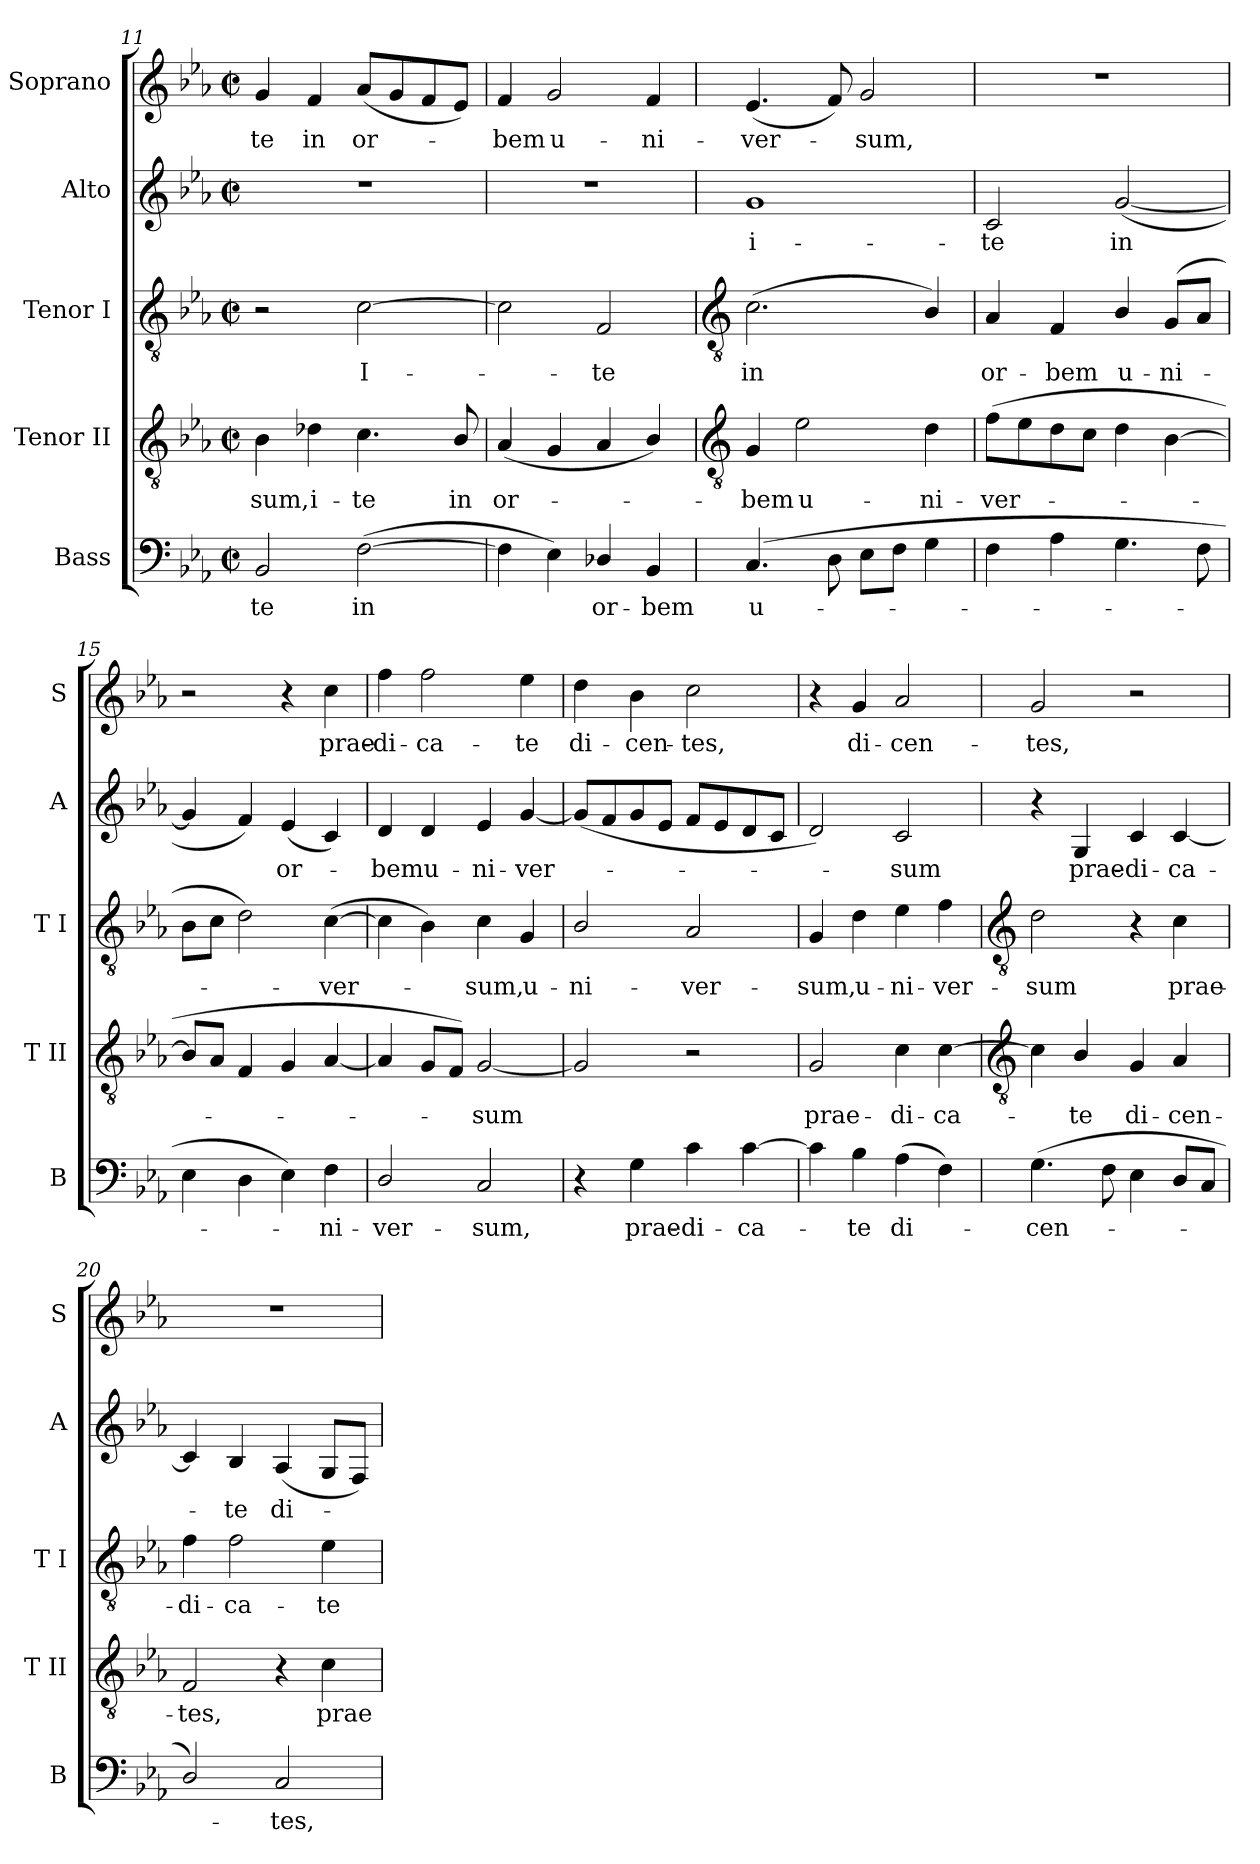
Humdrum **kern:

**kern	**text	**kern	**text	**kern	**text	**kern	**text	**kern	**text
*part5	*part5	*part4	*part4	*part3	*part3	*part2	*part2	*part1	*part1
*staff5	*staff5	*staff4	*staff4	*staff3	*staff3	*staff2	*staff2	*staff1	*staff1
*I"Bass	*	*I"Tenor II	*	*I"Tenor I	*	*I"Alto	*	*I"Soprano	*
*I'B	*	*I'T II	*	*I'T I	*	*I'A	*	*I'S	*
*clefF4	*	*clefGv2	*	*clefGv2	*	*clefG2	*	*clefG2	*
*k[b-e-a-]	*	*k[b-e-a-]	*	*k[b-e-a-]	*	*k[b-e-a-]	*	*k[b-e-a-]	*
*E-:	*	*E-:	*	*E-:	*	*E-:	*	*E-:	*
*M2/2	*	*M2/2	*	*M2/2	*	*M2/2	*	*M2/2	*
*met(c|)	*	*met(c|)	*	*met(c|)	*	*met(c|)	*	*met(c|)	*
=11	=11	=11	=11	=11	=11	=11	=11	=11	=11
!	!LO:LY:b	!	!LO:LY:b	!	!	!	!	!	!LO:LY:b
2BB-	-te	4B-	sum,	2r	.	1r	.	4g	-te
!	!	!	!LO:LY:b	!	!	!	!	!	!LO:LY:b
.	.	4d-X	i-	.	.	.	.	4f	in
!	!LO:LY:b	!	!LO:LY:b	!	!LO:LY:b	!	!	!	!LO:LY:b
(>[2F	in	4.c	-te	[2c	I-	.	.	(<8a-L	or-
.	.	.	.	.	.	.	.	8g	.
.	.	.	.	.	.	.	.	8f	.
!	!	!	!LO:LY:b	!	!	!	!	!	!
.	.	8B-/	in	.	.	.	.	8e-J)	.
=12	=12	=12	=12	=12	=12	=12	=12	=12	=12
!	!	!	!LO:LY:b	!	!	!	!	!	!LO:LY:b
4F]	.	(<4A-	or-	2c]	.	1r	.	4f	bem
!	!	!	!	!	!	!	!	!	!LO:LY:b
4E-)	.	4G	.	.	.	.	.	2g	u-
!	!LO:LY:b	!	!	!	!LO:LY:b	!	!	!	!
4D-X/	or-	4A-	.	2F	te	.	.	.	.
!	!LO:LY:b	!	!	!	!	!	!	!	!LO:LY:b
4BB-	-bem	4B-/)	.	.	.	.	.	4f	-ni-
!!LO:LB:g=z
=13	=13	=13	=13	=13	=13	=13	=13	=13	=13
*	*	*clefGv2	*	*clefGv2	*	*	*	*	*
!	!LO:LY:b	!	!LO:LY:b	!	!LO:LY:b	!	!LO:LY:b	!	!LO:LY:b
(>4.C	u-	4G	bem	(<2.c	in	1g	i-	(<4.e-	-ver-
!	!	!	!LO:LY:b	!	!	!	!	!	!
.	.	2e-	u-	.	.	.	.	.	.
8D	.	.	.	.	.	.	.	8f)	.
!	!	!	!	!	!	!	!	!	!LO:LY:b
8E-L	.	.	.	.	.	.	.	2g	sum,
8FJ	.	.	.	.	.	.	.	.	.
!	!	!	!LO:LY:b	!	!	!	!	!	!
4G	.	4d	-ni-	4B-/)	.	.	.	.	.
=14	=14	=14	=14	=14	=14	=14	=14	=14	=14
!	!	!	!LO:LY:b	!	!LO:LY:b	!	!LO:LY:b	!	!
4F	.	(<8fL	-ver-	4A-	or-	2c	-te	1r	.
.	.	8e-	.	.	.	.	.	.	.
!	!	!	!	!	!LO:LY:b	!	!	!	!
4A-	.	8d	.	4F	-bem	.	.	.	.
.	.	8cJ	.	.	.	.	.	.	.
!	!	!	!	!	!LO:LY:b	!	!LO:LY:b	!	!
4.G	.	4d	.	4B-/	u-	(<[2g	in	.	.
!	!	!	!	!	!LO:LY:b	!	!	!	!
.	.	[4B-	.	(>8GL	-ni-	.	.	.	.
8F	.	.	.	8A-J	.	.	.	.	.
=15	=15	=15	=15	=15	=15	=15	=15	=15	=15
4E-	.	8B-L]	.	8B-L	.	4g]	.	2r	.
.	.	8A-J	.	8cJ	.	.	.	.	.
4D	.	4F	.	2d)	.	4f)	.	.	.
!	!	!	!	!	!	!	!LO:LY:b	!	!
4E-)	.	4G	.	.	.	(<4e-	or-	4r	.
!	!LO:LY:b	!	!	!	!LO:LY:b	!	!	!	!LO:LY:b
4F	ni-	[4A-	.	(>[4c	ver-	4c)	.	4cc	prae-
=16	=16	=16	=16	=16	=16	=16	=16	=16	=16
!	!LO:LY:b	!	!	!	!	!	!LO:LY:b	!	!LO:LY:b
2D/	-ver-	4A-]	.	4c]	.	4d	bem	4ff	-di-
!	!	!	!	!	!	!	!LO:LY:b	!	!LO:LY:b
.	.	8GL	.	4B-)	.	4d	u-	2ff	-ca-
.	.	8FJ)	.	.	.	.	.	.	.
!	!LO:LY:b	!	!LO:LY:b	!	!LO:LY:b	!	!LO:LY:b	!	!
2C	-sum,	[2G	sum	4c	sum,	4e-	-ni-	.	.
!	!	!	!	!	!LO:LY:b	!	!LO:LY:b	!	!LO:LY:b
.	.	.	.	4G	u--	[4g	-ver-	4ee-	-te
=17	=17	=17	=17	=17	=17	=17	=17	=17	=17
!	!	!	!	!	!LO:LY:b	!	!	!	!LO:LY:b
4r	.	2G]	.	2B-/	-ni-	(<8gL]	.	4dd	di-
.	.	.	.	.	.	8f	.	.	.
!	!LO:LY:b	!	!	!	!	!	!	!	!LO:LY:b
4G	prae-	.	.	.	.	8g	.	4b-	-cen-
.	.	.	.	.	.	8e-J	.	.	.
!	!LO:LY:b	!	!	!	!LO:LY:b	!	!	!	!LO:LY:b
4c	-di-	2r	.	2A-	-ver-	8fL	.	2cc	-tes,
.	.	.	.	.	.	8e-	.	.	.
!	!LO:LY:b	!	!	!	!	!	!	!	!
[4c	-ca-	.	.	.	.	8d	.	.	.
.	.	.	.	.	.	8cJ	.	.	.
=18	=18	=18	=18	=18	=18	=18	=18	=18	=18
!	!	!	!LO:LY:b	!	!LO:LY:b	!	!	!	!
4c]	.	2G	prae-	4G	-sum,	2d)	.	4r	.
!	!LO:LY:b	!	!	!	!LO:LY:b	!	!	!	!LO:LY:b
4B-	te	.	.	4d	u-	.	.	4g	di-
!	!LO:LY:b	!	!LO:LY:b	!	!LO:LY:b	!	!LO:LY:b	!	!LO:LY:b
(>4A-	di-	4c	-di-	4e-	-ni-	2c	sum	2a-	-cen-
!	!	!	!LO:LY:b	!	!LO:LY:b	!	!	!	!
4F)	.	[4c	-ca-	4f	-ver-	.	.	.	.
!!LO:LB:g=z
=19	=19	=19	=19	=19	=19	=19	=19	=19	=19
*	*	*clefGv2	*	*clefGv2	*	*	*	*	*
!	!LO:LY:b	!	!	!	!LO:LY:b	!	!	!	!LO:LY:b
(>4.G	cen-	4c]	.	2d	-sum	4r	.	2g	-tes,
!	!	!	!LO:LY:b	!	!	!	!LO:LY:b	!	!
.	.	4B-/	te	.	.	4G	prae-	.	.
8F	.	.	.	.	.	.	.	.	.
!	!	!	!LO:LY:b	!	!	!	!LO:LY:b	!	!
4E-	.	4G	di-	4r	.	4c	-di-	2r	.
!	!	!	!LO:LY:b	!	!LO:LY:b	!	!LO:LY:b	!	!
8DL	.	4A-	-cen-	4c	prae-	[4c	-ca-	.	.
8CJ	.	.	.	.	.	.	.	.	.
=20	=20	=20	=20	=20	=20	=20	=20	=20	=20
!	!	!	!LO:LY:b	!	!LO:LY:b	!	!	!	!
2D/)	.	2F	-tes,	4f	-di-	4c]	.	1r	.
!	!	!	!	!	!LO:LY:b	!	!LO:LY:b	!	!
.	.	.	.	2f	-ca-	4B-	te	.	.
!	!LO:LY:b	!	!	!	!	!	!LO:LY:b	!	!
2C	tes,	4r	.	.	.	(<4A-	di-	.	.
!	!	!	!LO:LY:b	!	!LO:LY:b	!	!	!	!
.	.	4c	prae-	4e-	-te	8GL	.	.	.
.	.	.	.	.	.	8FJ)	.	.	.
=	=	=	=	=	=	=	=	=	=
*-	*-	*-	*-	*-	*-	*-	*-	*-	*-
